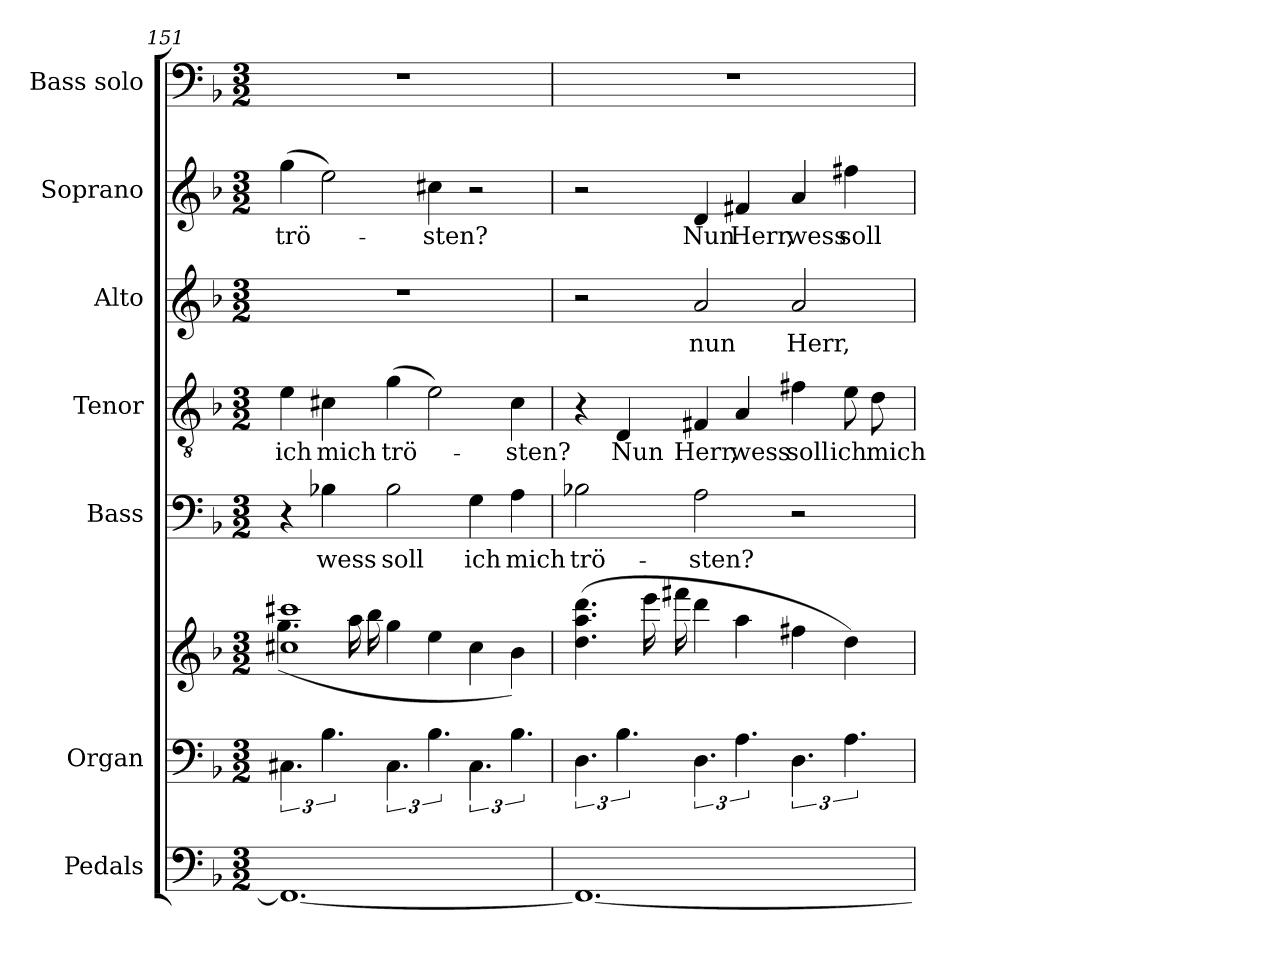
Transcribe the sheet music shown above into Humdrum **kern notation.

**kern	**kern	**kern	**kern	**text	**kern	**text	**kern	**text	**kern	**text	**kern
*part7	*part6	*part6	*part5	*part5	*part4	*part4	*part3	*part3	*part2	*part2	*part1
*staff8	*staff7	*staff6	*staff5	*staff5	*staff4	*staff4	*staff3	*staff3	*staff2	*staff2	*staff1
*I"Pedals	*I"Organ	*	*I"Bass	*	*I"Tenor	*	*I"Alto	*	*I"Soprano	*	*I"Bass solo
*I'Ped.	*I'Org.	*	*I'B.	*	*I'T.	*	*I'A.	*	*I'S.	*	*
*clefF4	*clefF4	*clefG2	*clefF4	*	*clefGv2	*	*clefG2	*	*clefG2	*	*clefF4
*	*	*	*	*	*ITrd7c12	*	*	*	*	*	*
*k[b-]	*k[b-]	*k[b-]	*k[b-]	*	*k[b-]	*	*k[b-]	*	*k[b-]	*	*k[b-]
*d:	*d:	*d:	*d:	*	*d:	*	*d:	*	*d:	*	*d:
*M3/2	*M3/2	*M3/2	*M3/2	*	*M3/2	*	*M3/2	*	*M3/2	*	*M3/2
=151	=151	=151	=151	=151	=151	=151	=151	=151	=151	=151	=151
*	*	*^	*	*	*	*	*	*	*	*	*
!	!	!	!	!	!	!	!LO:LY:b:color=#000000	!LO:N:vis=1	!	!	!	!
!	!	!	!	!	!	!	!	!	!	!	!LO:LY:b:color=#000000	!LO:N:vis=1
1.FF#i_	6.C#Xi\	1cc#Xi 1ccc#Xi	(4.ggi\	4r	.	4Ei\	ich	1.r	.	(4ggi\	trö-	1.r
!	!	!	!	!	!LO:LY:b:color=#000000	!	!	!	!	!	!	!
!	!	!	!	!	!	!	!LO:LY:b:color=#000000	!	!	!	!	!
.	6.B-i\	.	.	4B-Xi\	wess	4C#Xi\	mich	.	.	2eei\)	.	.
.	.	.	16aai\	.	.	.	.	.	.	.	.	.
.	.	.	16bb-i\	.	.	.	.	.	.	.	.	.
!	!	!	!	!	!LO:LY:b:color=#000000	!	!	!	!	!	!	!
!	!	!	!	!	!	!	!LO:LY:b:color=#000000	!	!	!	!	!
.	6.C#i\	.	4ggi\	2B-i\	soll	(4Gi\	trö-	.	.	.	.	.
!	!	!	!	!	!	!	!	!	!	!	!LO:LY:b:color=#000000	!
.	6.B-i\	.	4eei\	.	.	2Ei\)	.	.	.	4cc#Xi\	-sten?	.
!	!	!	!	!	!LO:LY:b:color=#000000	!	!	!	!	!	!	!
.	6.C#i\	2ryy	4cc#i\	4Gi\	ich	.	.	.	.	2r	.	.
!	!	!	!	!	!LO:LY:b:color=#000000	!	!	!	!	!	!	!
!	!	!	!	!	!	!	!LO:LY:b:color=#000000	!	!	!	!	!
.	6.B-i\	.	4b-i\)	4Ai\	mich	4C#i\	-sten?	.	.	.	.	.
*	*	*v	*v	*	*	*	*	*	*	*	*	*
=152	=152	=152	=152	=152	=152	=152	=152	=152	=152	=152	=152
*	*	*^	*	*	*	*	*	*	*	*	*
!	!	!	!	!	!LO:LY:b:color=#000000	!	!	!	!	!	!	!LO:N:vis=1
*	*	*v	*v	*	*	*	*	*	*	*	*	*
1.FF#i_	6.Di\	(4.ddi\ 4.aai 4.dddi	2B-Xi\	trö-	4r	.	2r	.	2r	.	1.r
!	!	!	!	!	!	!LO:LY:b:color=#000000	!	!	!	!	!
.	6.B-i\	.	.	.	4DDi/	Nun	.	.	.	.	.
.	.	16eeei\	.	.	.	.	.	.	.	.	.
.	.	16fff#Xi\	.	.	.	.	.	.	.	.	.
!	!	!	!	!LO:LY:b:color=#000000	!	!	!	!	!	!	!
!	!	!	!	!	!	!LO:LY:b:color=#000000	!	!	!	!	!
!	!	!	!	!	!	!	!	!LO:LY:b:color=#000000	!	!	!
!	!	!	!	!	!	!	!	!	!	!LO:LY:b:color=#000000	!
.	6.Di\	4dddi\	2Ai\	-sten?	4FF#Xi/	Herr,	2ai/	nun	4di/	Nun	.
!	!	!	!	!	!	!LO:LY:b:color=#000000	!	!	!	!	!
!	!	!	!	!	!	!	!	!	!	!LO:LY:b:color=#000000	!
.	6.Ai\	4aai\	.	.	4AAi/	wess	.	.	4f#Xi/	Herr,	.
!	!	!	!	!	!	!LO:LY:b:color=#000000	!	!	!	!	!
!	!	!	!	!	!	!	!	!LO:LY:b:color=#000000	!	!	!
!	!	!	!	!	!	!	!	!	!	!LO:LY:b:color=#000000	!
.	6.Di\	4ff#Xi\	2r	.	4F#Xi\	soll	2ai/	Herr,	4ai/	wess	.
!	!	!	!	!	!	!LO:LY:b:color=#000000	!	!	!	!	!
!	!	!	!	!	!	!	!	!	!	!LO:LY:b:color=#000000	!
.	6.Ai\	4ddi\)	.	.	8Ei\	ich	.	.	4ff#Xi\	soll	.
!	!	!	!	!	!	!LO:LY:b:color=#000000	!	!	!	!	!
.	.	.	.	.	8Di\	mich	.	.	.	.	.
=	=	=	=	=	=	=	=	=	=	=	=
*-	*-	*-	*-	*-	*-	*-	*-	*-	*-	*-	*-
